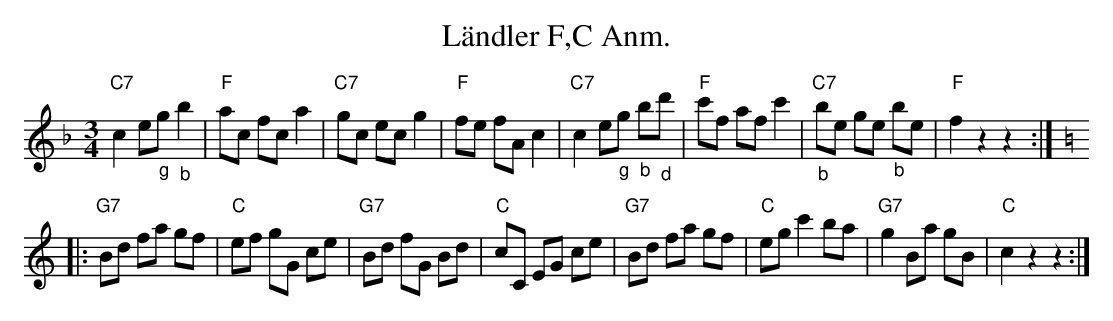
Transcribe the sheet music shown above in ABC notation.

X:1
T: Ländler F,C Anm.
M:3/4
L:1/8
K:F
"C7"c2 e"_g"g "_b"b2 | "F"ac fc a2 | "C7"gc ec g2 | "F"fe fA c2 | "C7"c2 e"_g"g "_b"b"_d"d' | "F"c'f af c'2 | "C7""_b"be ge "_b"be | "F"f2 z2z2 :: [K:C]
"G7"Bd fa gf | "C"ef gG ce | "G7"Bd fG Bd | "C"cC EG ce | "G7"Bd fa gf | "C"eg c'2 ba | "G7"g2 Ba gB | "C"c2 z2z2 :|
